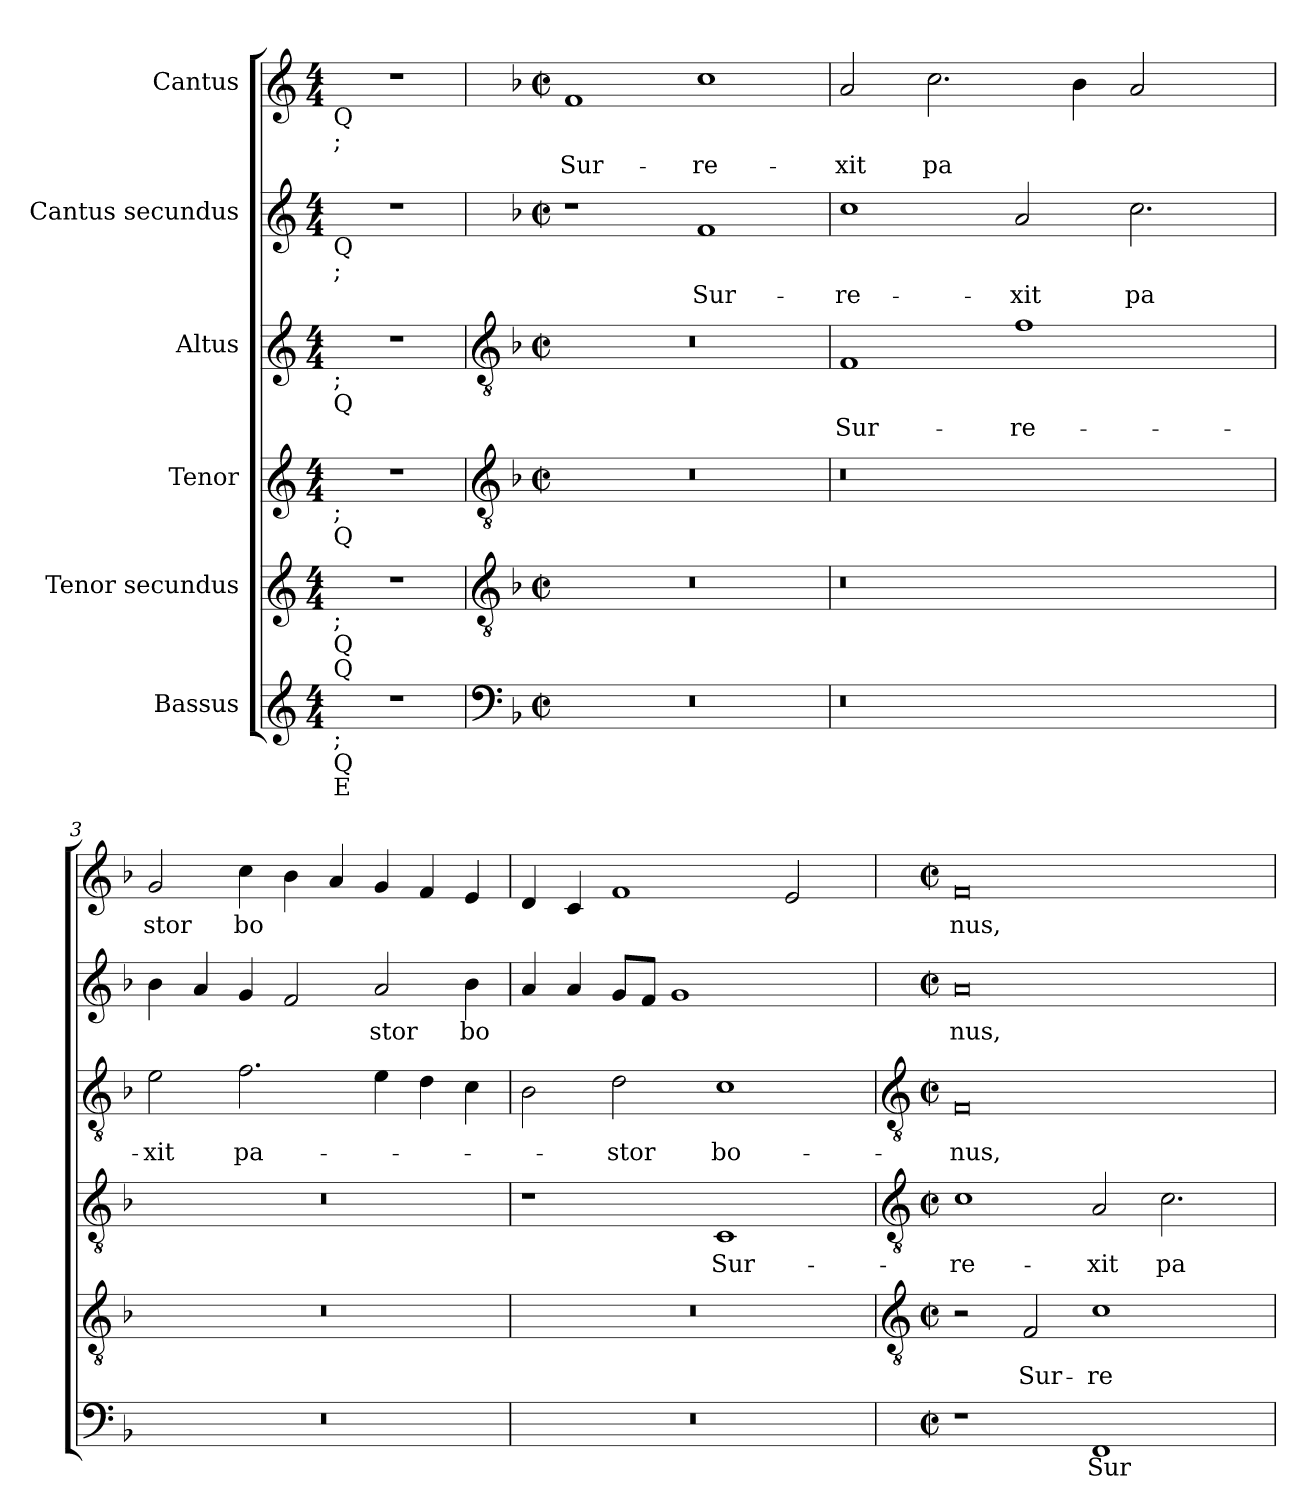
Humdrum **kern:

**kern	**text	**kern	**text	**kern	**text	**kern	**text	**kern	**text	**kern	**text
*part6	*part6	*part5	*part5	*part4	*part4	*part3	*part3	*part2	*part2	*part1	*part1
*staff6	*staff6	*staff5	*staff5	*staff4	*staff4	*staff3	*staff3	*staff2	*staff2	*staff1	*staff1
*I"Bassus	*	*I"Tenor secundus	*	*I"Tenor	*	*I"Altus	*	*I"Cantus secundus	*	*I"Cantus	*
*clefG2	*	*clefG2	*	*clefG2	*	*clefG2	*	*clefG2	*	*clefG2	*
*k[]	*	*k[]	*	*k[]	*	*k[]	*	*k[]	*	*k[]	*
*C:	*	*C:	*	*C:	*	*C:	*	*C:	*	*C:	*
*M4/4	*	*M4/4	*	*M4/4	*	*M4/4	*	*M4/4	*	*M4/4	*
=	=	=	=	=	=	=	=	=	=	=	=
!	!	!	!	!	!	!	!	!	!	!LO:TX:b:t=Q	!
!	!	!	!	!	!	!	!	!	!	!LO:TX:b:t=;	!
!	!	!	!	!	!	!	!	!LO:TX:b:t=Q	!	!	!
!	!	!	!	!	!	!	!	!LO:TX:b:t=;	!	!	!
!	!	!	!	!	!	!LO:TX:b:t=;	!	!	!	!	!
!	!	!	!	!	!	!LO:TX:b:t=Q	!	!	!	!	!
!	!	!	!	!LO:TX:b:t=;	!	!	!	!	!	!	!
!	!	!	!	!LO:TX:b:t=Q	!	!	!	!	!	!	!
!	!	!LO:TX:b:t=;	!	!	!	!	!	!	!	!	!
!	!	!LO:TX:b:t=Q	!	!	!	!	!	!	!	!	!
!LO:TX:b:t=;	!	!	!	!	!	!	!	!	!	!	!
!LO:TX:b:t=Q	!	!	!	!	!	!	!	!	!	!	!
!LO:TX:b:t=E	!	!	!	!	!	!	!	!	!	!	!
!LO:TX:a:t=Q	!	!	!	!	!	!	!	!	!	!	!
1r	.	1r	.	1r	.	1r	.	1r	.	1r	.
!!LO:LB:g=z
=1	=1	=1	=1	=1	=1	=1	=1	=1	=1	=1	=1
*clefF4	*	*clefGv2	*	*clefGv2	*	*clefGv2	*	*	*	*	*
*k[b-]	*	*k[b-]	*	*k[b-]	*	*k[b-]	*	*k[b-]	*	*k[b-]	*
*F:	*	*F:	*	*F:	*	*F:	*	*F:	*	*F:	*
*M4/2	*	*M4/2	*	*M4/2	*	*M4/2	*	*M4/2	*	*M4/2	*
*met(c|)	*	*met(c|)	*	*met(c|)	*	*met(c|)	*	*met(c|)	*	*met(c|)	*
!	!	!	!	!	!	!	!	!	!	!	!LO:LY:b
0r	.	0r	.	0r	.	0r	.	1r	.	1f	Sur-
!	!	!	!	!	!	!	!	!	!LO:LY:b	!	!LO:LY:b
.	.	.	.	.	.	.	.	1f	Sur-	1cc	-re-
=2	=2	=2	=2	=2	=2	=2	=2	=2	=2	=2	=2
!	!	!	!	!	!	!	!LO:LY:b	!	!LO:LY:b	!	!LO:LY:b
0r	.	0r	.	0r	.	1F	Sur-	1cc	-re-	2a	-xit
!	!	!	!	!	!	!	!	!	!	!	!LO:LY:b
.	.	.	.	.	.	.	.	.	.	2.cc	pa
!	!	!	!	!	!	!	!LO:LY:b	!	!LO:LY:b	!	!
.	.	.	.	.	.	1f	-re-	2a	-xit	.	.
.	.	.	.	.	.	.	.	.	.	4b-	.
!	!	!	!	!	!	!	!	!	!LO:LY:b	!	!
.	.	.	.	.	.	.	.	2.cc	pa	2a	.
4ryy	.	4ryy	.	4ryy	.	4ryy	.	.	.	4ryy	.
=3	=3	=3	=3	=3	=3	=3	=3	=3	=3	=3	=3
!	!	!	!	!	!	!	!LO:LY:b	!	!	!	!LO:LY:b
0r	.	0r	.	0r	.	2e	-xit	4b-	.	2g	stor
.	.	.	.	.	.	.	.	4a	.	.	.
!	!	!	!	!	!	!	!LO:LY:b	!	!	!	!LO:LY:b
.	.	.	.	.	.	2.f	pa-	4g	.	4cc	bo
.	.	.	.	.	.	.	.	2f	.	4b-	.
.	.	.	.	.	.	.	.	.	.	4a	.
!	!	!	!	!	!	!	!	!	!LO:LY:b	!	!
.	.	.	.	.	.	4e	.	2a	stor	4g	.
.	.	.	.	.	.	4d	.	.	.	4f	.
!	!	!	!	!	!	!	!	!	!LO:LY:b	!	!
.	.	.	.	.	.	4c	.	4b-	bo	4e	.
=4	=4	=4	=4	=4	=4	=4	=4	=4	=4	=4	=4
0r	.	0r	.	1r	.	2B-	.	4a	.	4d	.
.	.	.	.	.	.	.	.	4a	.	4c	.
!	!	!	!	!	!	!	!LO:LY:b	!	!	!	!
.	.	.	.	.	.	2d	-stor	8gL	.	1f	.
.	.	.	.	.	.	.	.	8fJ	.	.	.
.	.	.	.	.	.	.	.	1g	.	.	.
!	!	!	!	!	!LO:LY:b	!	!LO:LY:b	!	!	!	!
.	.	.	.	1C	Sur-	1c	bo-	.	.	.	.
.	.	.	.	.	.	.	.	.	.	2e	.
.	.	.	.	.	.	.	.	4ryy	.	.	.
!!LO:LB:g=z
=5	=5	=5	=5	=5	=5	=5	=5	=5	=5	=5	=5
*	*	*clefGv2	*	*clefGv2	*	*clefGv2	*	*	*	*	*
*M4/2	*	*M4/2	*	*M4/2	*	*M4/2	*	*M4/2	*	*M4/2	*
*met(c|)	*	*met(c|)	*	*met(c|)	*	*met(c|)	*	*met(c|)	*	*met(c|)	*
!	!	!	!	!	!LO:LY:b	!	!LO:LY:b	!	!LO:LY:b	!	!LO:LY:b
*	*	*	*	*	*	*	*	*	*	*^	*
1r	.	2r	.	1c	-re-	0F	-nus,	0a	nus,	0f	1ryy	nus,
!	!	!	!LO:LY:b	!	!	!	!	!	!	!	!	!
.	.	2F	Sur-	.	.	.	.	.	.	.	.	.
!	!LO:LY:b	!	!LO:LY:b	!	!LO:LY:b	!	!	!	!	!	!	!
1FF	Sur-	1c	-re-	2A	-xit	.	.	.	.	.	2ryy	.
!	!	!	!	!	!LO:LY:b	!	!	!	!	!	!	!
.	.	.	.	2.c	pa-	.	.	.	.	.	2ryy	.
4ryy	.	4ryy	.	.	.	4ryy	.	4ryy	.	4ryy	4ryy	.
*	*	*	*	*	*	*	*	*	*	*v	*v	*
=	=	=	=	=	=	=	=	=	=	=	=
*-	*-	*-	*-	*-	*-	*-	*-	*-	*-	*-	*-
